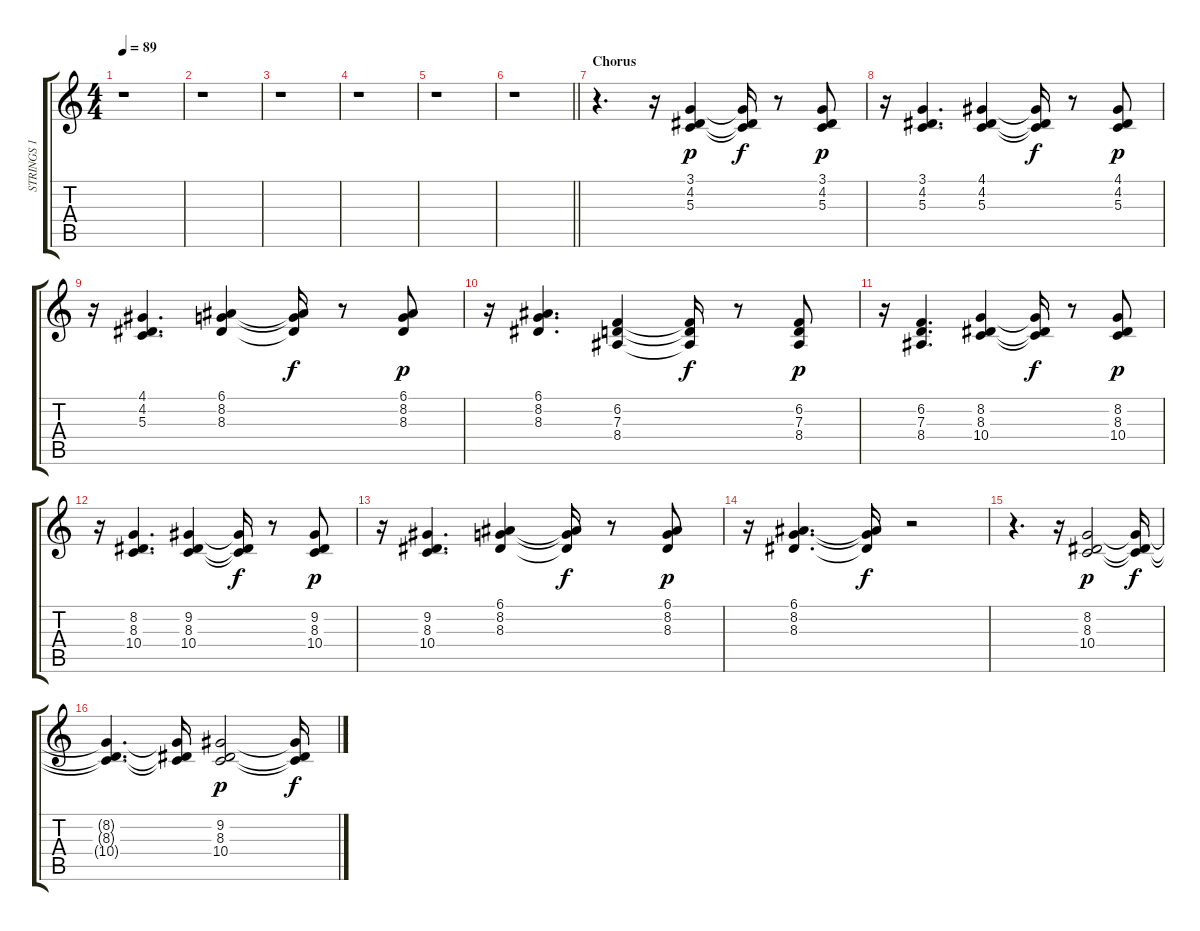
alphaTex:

\track ("STRINGS 1" "STRINGS 1") {instrument synthstrings1}
\staff {score tabs}
\tuning (E4 B3 G3 D3 A2 E2) {hide}
\ts (4 4)
\tempo 89
\clef g2
\ks c
r.1{dy f} |
r.1 |
r.1 |
r.1 |
r.1 |
\barLineRight lightlight
r.1 |
\section ("" "Chorus")
r.4{d} r.16 (3.1 4.2 5.3).4{dy p} (3.1{t} 4.2{t} 5.3{t}).16{dy f} r.8 (3.1 4.2 5.3).8{dy p} |
r.16 (3.1 4.2 5.3).4{d} (4.1 4.2 5.3).4 (4.1{t} 4.2{t} 5.3{t}).16{dy f} r.8 (4.1 4.2 5.3).8{dy p} |
r.16 (4.1 4.2 5.3).4{d} (6.1 8.2 8.3).4 (6.1{t} 8.2{t} 8.3{t}).16{dy f} r.8 (6.1 8.2 8.3).8{dy p} |
r.16 (6.1 8.2 8.3).4{d} (6.2 7.3 8.4).4 (6.2{t} 7.3{t} 8.4{t}).16{dy f} r.8 (6.2 7.3 8.4).8{dy p} |
r.16 (6.2 7.3 8.4).4{d} (8.2 8.3 10.4).4 (8.2{t} 8.3{t} 10.4{t}).16{dy f} r.8 (8.2 8.3 10.4).8{dy p} |
r.16 (8.2 8.3 10.4).4{d} (9.2 8.3 10.4).4 (9.2{t} 8.3{t} 10.4{t}).16{dy f} r.8 (9.2 8.3 10.4).8{dy p} |
r.16 (9.2 8.3 10.4).4{d} (6.1 8.2 8.3).4 (6.1{t} 8.2{t} 8.3{t}).16{dy f} r.8 (6.1 8.2 8.3).8{dy p} |
r.16 (6.1 8.2 8.3).4{d} (6.1{t} 8.2{t} 8.3{t}).16{dy f} r.2 |
r.4{d} r.16 (8.2 8.3 10.4).2{dy p} (8.2{t} 8.3{t} 10.4{t}).16{dy f} |
(8.2{t} 8.3{t} 10.4{t}).4{d} (8.2{t} 8.3{t} 10.4{t}).16 (9.2 8.3 10.4).2{dy p} (9.2{t} 8.3{t} 10.4{t}).16{dy f}
